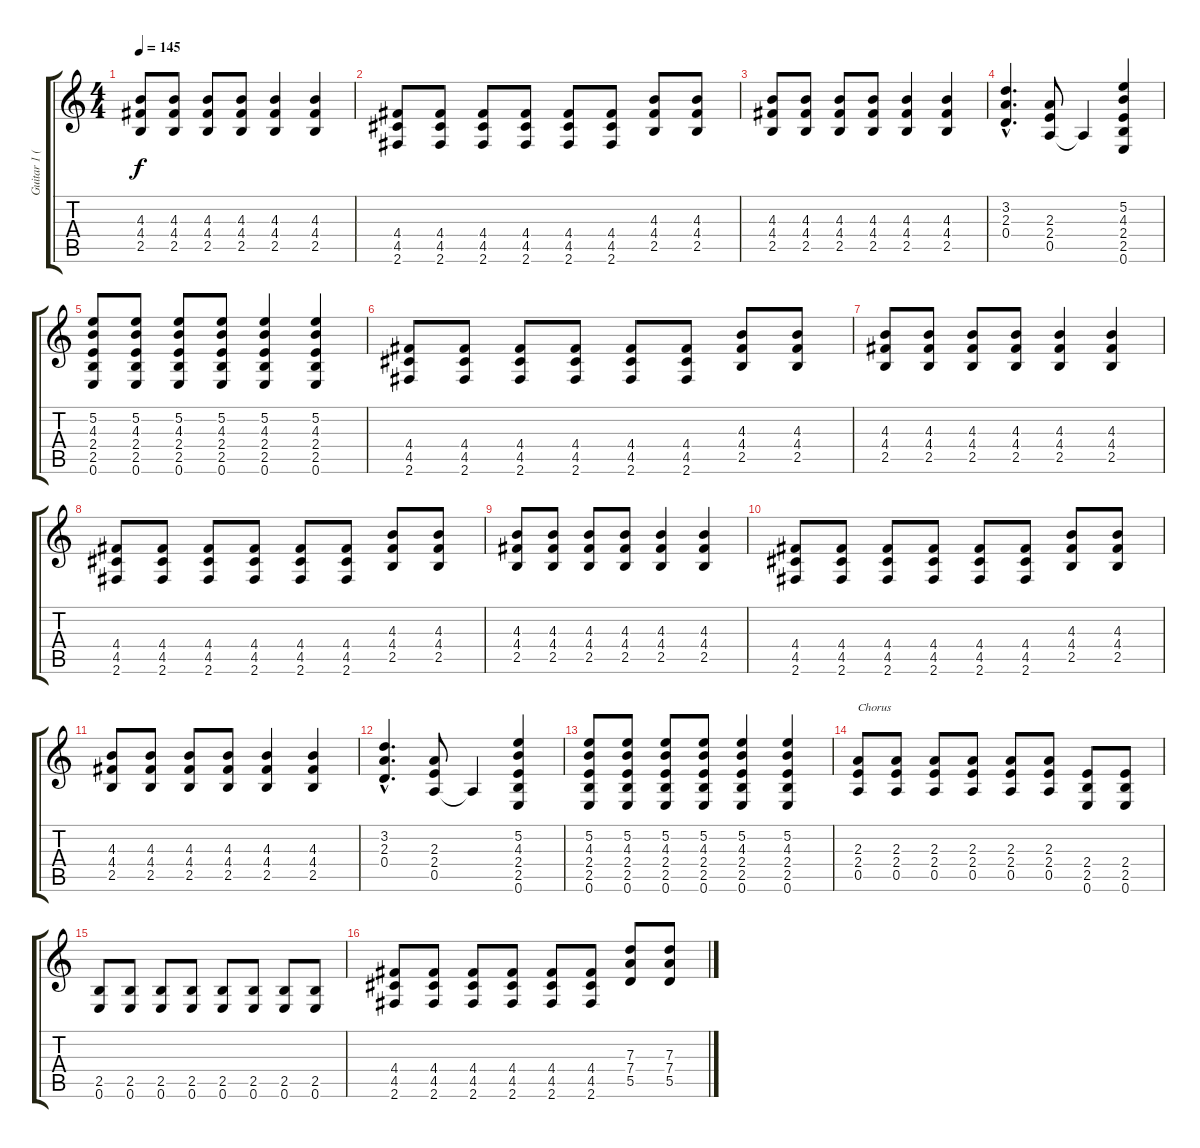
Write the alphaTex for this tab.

\track ("Guitar 1 (Rhythm)" "Guitar 1 (") {instrument distortionguitar}
\staff {score tabs}
\tuning (E4 B3 G3 D3 A2 E2) {hide}
\ts (4 4)
\tempo 145
\clef g2
\ks c
(4.3 4.4 2.5).8{dy f} (4.3 4.4 2.5).8 (4.3 4.4 2.5).8 (4.3 4.4 2.5).8 (4.3 4.4 2.5).4 (4.3 4.4 2.5).4 |
(4.4 4.5 2.6).8 (4.4 4.5 2.6).8 (4.4 4.5 2.6).8 (4.4 4.5 2.6).8 (4.4 4.5 2.6).8 (4.4 4.5 2.6).8 (4.3 4.4 2.5).8 (4.3 4.4 2.5).8 |
(4.3 4.4 2.5).8 (4.3 4.4 2.5).8 (4.3 4.4 2.5).8 (4.3 4.4 2.5).8 (4.3 4.4 2.5).4 (4.3 4.4 2.5).4 |
(3.2{hac} 2.3{hac} 0.4{hac}).4{d} (2.3 2.4 0.5).8 0.5{t}.4 (5.2 4.3 2.4 2.5 0.6).4 |
(5.2 4.3 2.4 2.5 0.6).8 (5.2 4.3 2.4 2.5 0.6).8 (5.2 4.3 2.4 2.5 0.6).8 (5.2 4.3 2.4 2.5 0.6).8 (5.2 4.3 2.4 2.5 0.6).4 (5.2 4.3 2.4 2.5 0.6).4 |
(4.4 4.5 2.6).8 (4.4 4.5 2.6).8 (4.4 4.5 2.6).8 (4.4 4.5 2.6).8 (4.4 4.5 2.6).8 (4.4 4.5 2.6).8 (4.3 4.4 2.5).8 (4.3 4.4 2.5).8 |
(4.3 4.4 2.5).8 (4.3 4.4 2.5).8 (4.3 4.4 2.5).8 (4.3 4.4 2.5).8 (4.3 4.4 2.5).4 (4.3 4.4 2.5).4 |
(4.4 4.5 2.6).8 (4.4 4.5 2.6).8 (4.4 4.5 2.6).8 (4.4 4.5 2.6).8 (4.4 4.5 2.6).8 (4.4 4.5 2.6).8 (4.3 4.4 2.5).8 (4.3 4.4 2.5).8 |
(4.3 4.4 2.5).8 (4.3 4.4 2.5).8 (4.3 4.4 2.5).8 (4.3 4.4 2.5).8 (4.3 4.4 2.5).4 (4.3 4.4 2.5).4 |
(4.4 4.5 2.6).8 (4.4 4.5 2.6).8 (4.4 4.5 2.6).8 (4.4 4.5 2.6).8 (4.4 4.5 2.6).8 (4.4 4.5 2.6).8 (4.3 4.4 2.5).8 (4.3 4.4 2.5).8 |
(4.3 4.4 2.5).8 (4.3 4.4 2.5).8 (4.3 4.4 2.5).8 (4.3 4.4 2.5).8 (4.3 4.4 2.5).4 (4.3 4.4 2.5).4 |
(3.2{hac} 2.3{hac} 0.4{hac}).4{d} (2.3 2.4 0.5).8 0.5{t}.4 (5.2 4.3 2.4 2.5 0.6).4 |
(5.2 4.3 2.4 2.5 0.6).8 (5.2 4.3 2.4 2.5 0.6).8 (5.2 4.3 2.4 2.5 0.6).8 (5.2 4.3 2.4 2.5 0.6).8 (5.2 4.3 2.4 2.5 0.6).4 (5.2 4.3 2.4 2.5 0.6).4 |
(2.3 2.4 0.5).8{txt "Chorus"} (2.3 2.4 0.5).8 (2.3 2.4 0.5).8 (2.3 2.4 0.5).8 (2.3 2.4 0.5).8 (2.3 2.4 0.5).8 (2.4 2.5 0.6).8 (2.4 2.5 0.6).8 |
(2.5 0.6).8 (2.5 0.6).8 (2.5 0.6).8 (2.5 0.6).8 (2.5 0.6).8 (2.5 0.6).8 (2.5 0.6).8 (2.5 0.6).8 |
(4.4 4.5 2.6).8 (4.4 4.5 2.6).8 (4.4 4.5 2.6).8 (4.4 4.5 2.6).8 (4.4 4.5 2.6).8 (4.4 4.5 2.6).8 (7.3 7.4 5.5).8 (7.3 7.4 5.5).8
